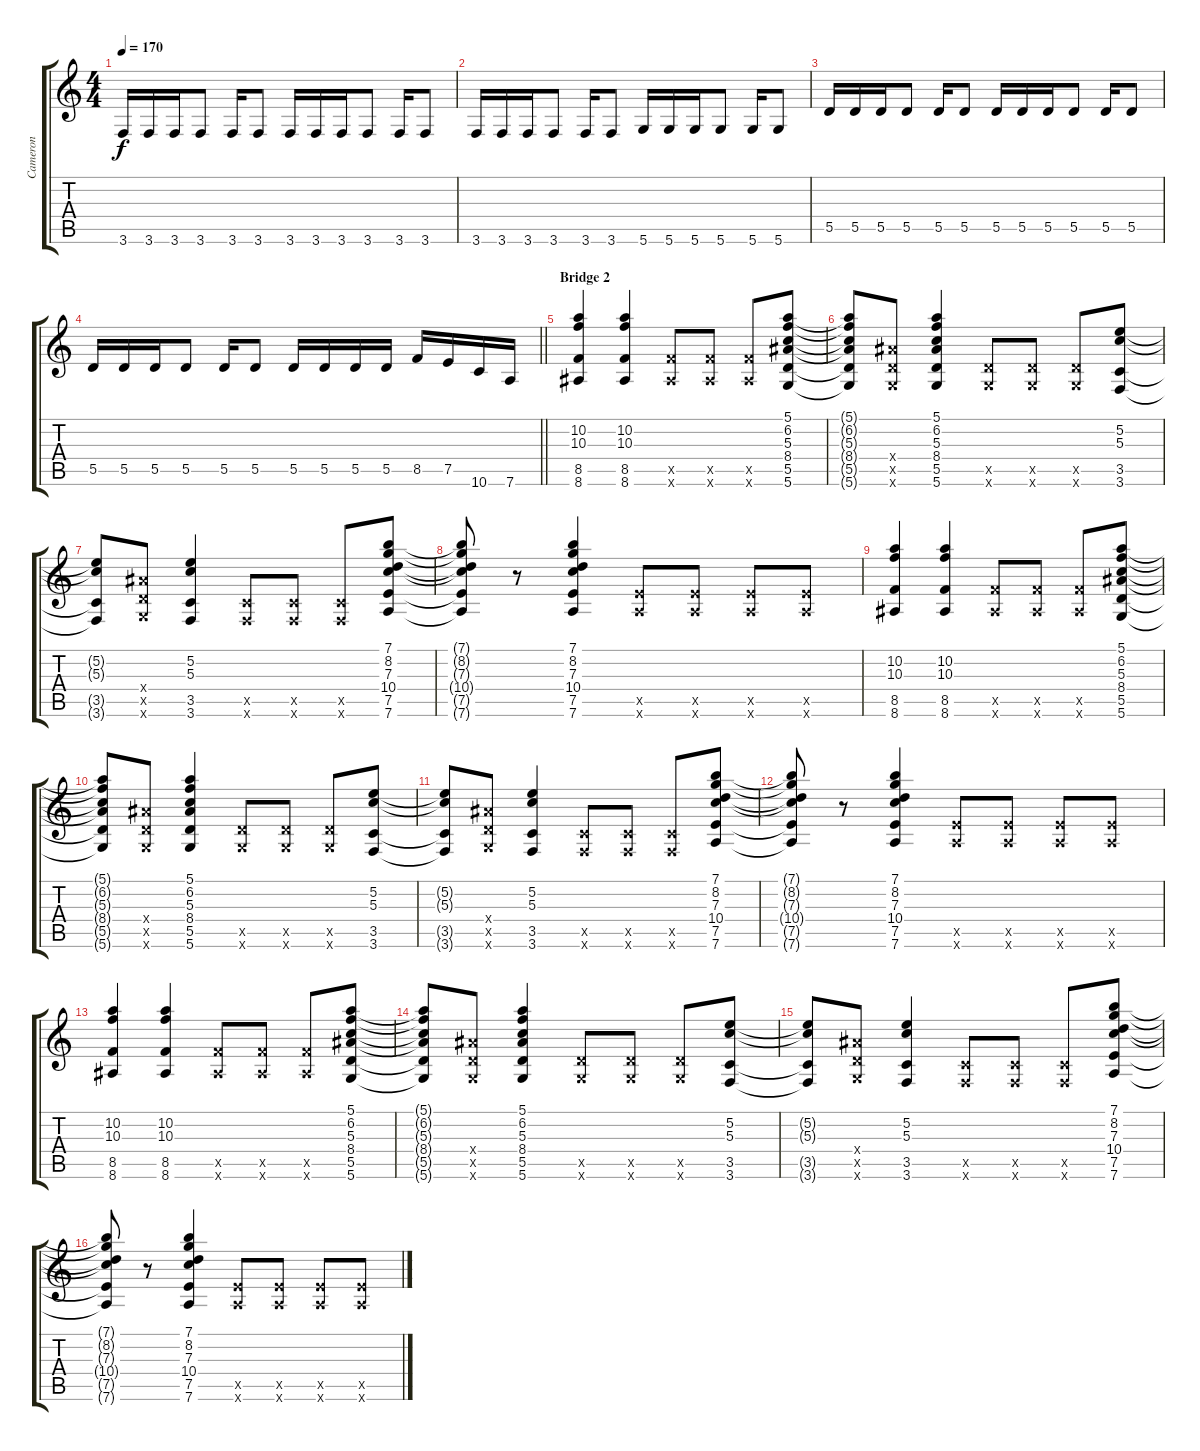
\track ("Cameron" "Cameron") {instrument distortionguitar}
\staff {score tabs}
\tuning (E4 B3 G3 D3 A2 D2) {hide}
\ts (4 4)
\tempo 170
\clef g2
\ks c
3.6.16{dy f} 3.6.16 3.6.16 3.6.8 3.6.16 3.6.8 3.6.16 3.6.16 3.6.16 3.6.8 3.6.16 3.6.8 |
3.6.16 3.6.16 3.6.16 3.6.8 3.6.16 3.6.8 5.6.16 5.6.16 5.6.16 5.6.8 5.6.16 5.6.8 |
5.5.16 5.5.16 5.5.16 5.5.8 5.5.16 5.5.8 5.5.16 5.5.16 5.5.16 5.5.8 5.5.16 5.5.8 |
\barLineRight lightlight
5.5.16 5.5.16 5.5.16 5.5.8 5.5.16 5.5.8 5.5.16 5.5.16 5.5.16 5.5.16 8.5.16 7.5.16 10.6.16 7.6.16 |
\section ("" "Bridge 2")
(10.2 10.3 8.5 8.6).4 (10.2 10.3 8.5 8.6).4 (8.5{x} 8.6{x}).8 (8.5{x} 8.6{x}).8 (8.5{x} 8.6{x}).8 (5.1 6.2 5.3 8.4 5.5 5.6).8 |
(5.1{t} 6.2{t} 5.3{t} 8.4{t} 5.5{t} 5.6{t}).8 (8.4{x} 5.5{x} 5.6{x}).8 (5.1 6.2 5.3 8.4 5.5 5.6).4 (5.5{x} 5.6{x}).8 (5.5{x} 5.6{x}).8 (5.5{x} 5.6{x}).8 (5.2 5.3 3.5 3.6).8 |
(5.2{t} 5.3{t} 3.5{t} 3.6{t}).8 (8.4{x} 5.5{x} 5.6{x}).8 (5.2 5.3 3.5 3.6).4 (3.5{x} 3.6{x}).8 (3.5{x} 3.6{x}).8 (3.5{x} 3.6{x}).8 (7.1 8.2 7.3 10.4 7.5 7.6).8 |
(7.1{t} 8.2{t} 7.3{t} 10.4{t} 7.5{t} 7.6{t}).8 r.8 (7.1 8.2 7.3 10.4 7.5 7.6).4 (7.5{x} 7.6{x}).8 (7.5{x} 7.6{x}).8 (7.5{x} 7.6{x}).8 (7.5{x} 7.6{x}).8 |
(10.2 10.3 8.5 8.6).4 (10.2 10.3 8.5 8.6).4 (8.5{x} 8.6{x}).8 (8.5{x} 8.6{x}).8 (8.5{x} 8.6{x}).8 (5.1 6.2 5.3 8.4 5.5 5.6).8 |
(5.1{t} 6.2{t} 5.3{t} 8.4{t} 5.5{t} 5.6{t}).8 (8.4{x} 5.5{x} 5.6{x}).8 (5.1 6.2 5.3 8.4 5.5 5.6).4 (5.5{x} 5.6{x}).8 (5.5{x} 5.6{x}).8 (5.5{x} 5.6{x}).8 (5.2 5.3 3.5 3.6).8 |
(5.2{t} 5.3{t} 3.5{t} 3.6{t}).8 (8.4{x} 5.5{x} 5.6{x}).8 (5.2 5.3 3.5 3.6).4 (3.5{x} 3.6{x}).8 (3.5{x} 3.6{x}).8 (3.5{x} 3.6{x}).8 (7.1 8.2 7.3 10.4 7.5 7.6).8 |
(7.1{t} 8.2{t} 7.3{t} 10.4{t} 7.5{t} 7.6{t}).8 r.8 (7.1 8.2 7.3 10.4 7.5 7.6).4 (7.5{x} 7.6{x}).8 (7.5{x} 7.6{x}).8 (7.5{x} 7.6{x}).8 (7.5{x} 7.6{x}).8 |
(10.2 10.3 8.5 8.6).4 (10.2 10.3 8.5 8.6).4 (8.5{x} 8.6{x}).8 (8.5{x} 8.6{x}).8 (8.5{x} 8.6{x}).8 (5.1 6.2 5.3 8.4 5.5 5.6).8 |
(5.1{t} 6.2{t} 5.3{t} 8.4{t} 5.5{t} 5.6{t}).8 (8.4{x} 5.5{x} 5.6{x}).8 (5.1 6.2 5.3 8.4 5.5 5.6).4 (5.5{x} 5.6{x}).8 (5.5{x} 5.6{x}).8 (5.5{x} 5.6{x}).8 (5.2 5.3 3.5 3.6).8 |
(5.2{t} 5.3{t} 3.5{t} 3.6{t}).8 (8.4{x} 5.5{x} 5.6{x}).8 (5.2 5.3 3.5 3.6).4 (3.5{x} 3.6{x}).8 (3.5{x} 3.6{x}).8 (3.5{x} 3.6{x}).8 (7.1 8.2 7.3 10.4 7.5 7.6).8 |
(7.1{t} 8.2{t} 7.3{t} 10.4{t} 7.5{t} 7.6{t}).8 r.8 (7.1 8.2 7.3 10.4 7.5 7.6).4 (7.5{x} 7.6{x}).8 (7.5{x} 7.6{x}).8 (7.5{x} 7.6{x}).8 (7.5{x} 7.6{x}).8
